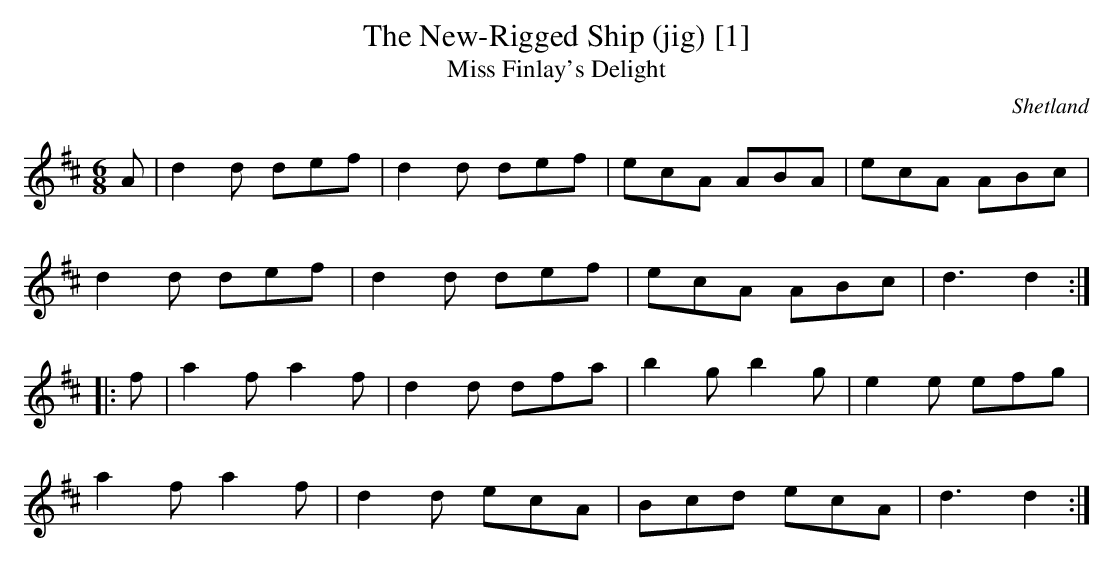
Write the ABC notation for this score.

X:1
T:New-Rigged Ship (jig) [1], The
T:Miss Finlay's Delight
O:Shetland
O:Scotland
M:6/8
L:1/8
K:D
A|\
d2d def|d2d def|ecA ABA|ecA ABc|
d2d def|d2d def|ecA ABc|d3 d2:|
|: f|a2f a2f|d2d dfa|b2g b2g|e2e efg|
a2f a2f|d2d ecA|Bcd ecA|d3 d2:|
